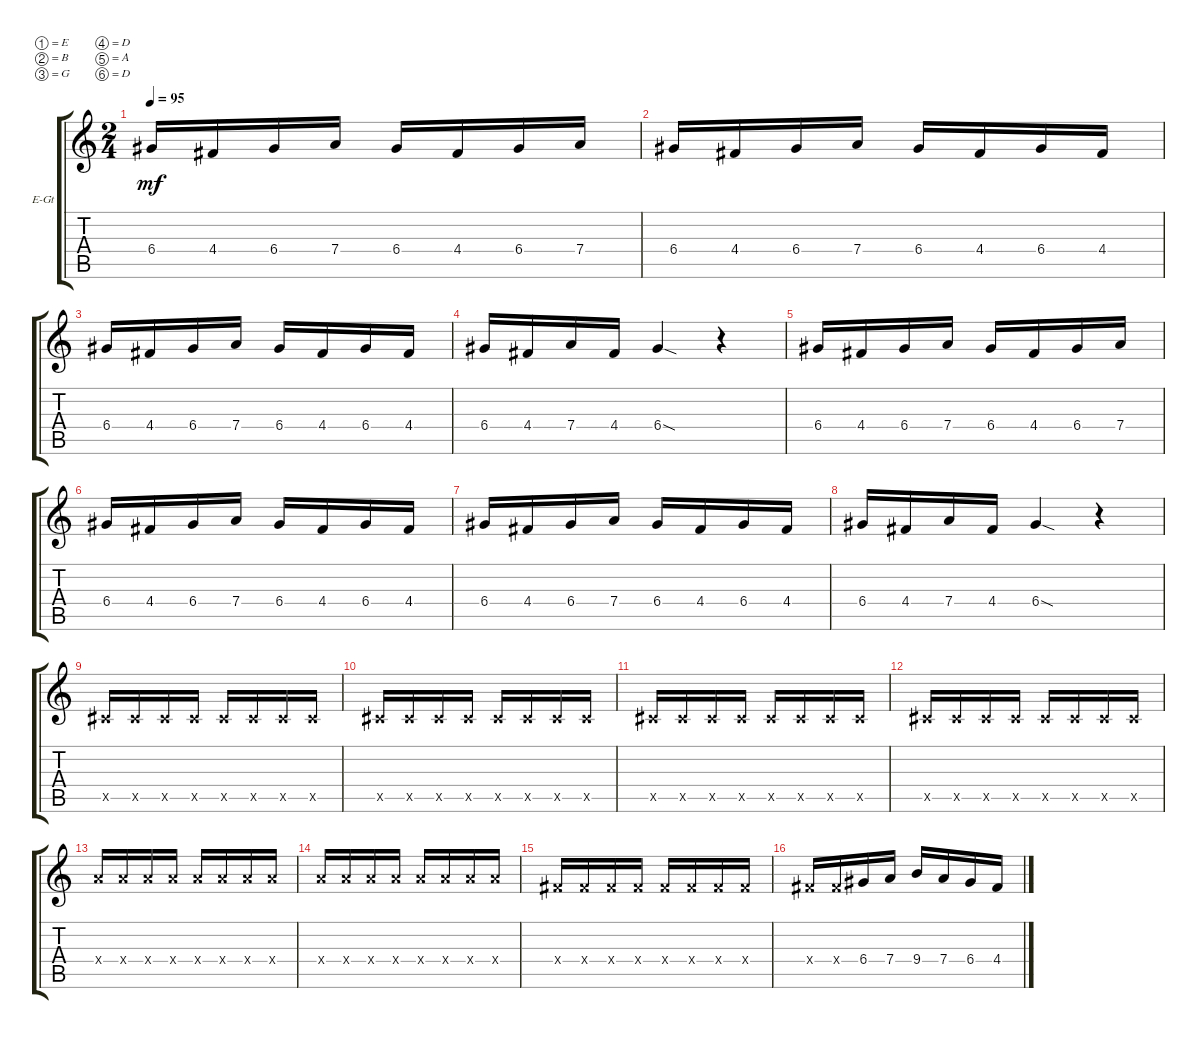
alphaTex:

\bracketExtendMode groupsimilarinstruments
\firstSystemTrackNameOrientation horizontal
\otherSystemsTrackNameOrientation horizontal
\track ("Electric Guitar" "E-Gt") {instrument overdrivenguitar}
\staff {score tabs}
\tuning (E4 B3 G3 D3 A2 D3)
\ts (2 4)
\tempo 95
\clef g2
\scale
0.333333
\ks c
6.4.16{dy mf} 4.4.16 6.4.16 7.4.16 6.4.16 4.4.16 6.4.16 7.4.16 |
\scale
0.333333 6.4.16 4.4.16 6.4.16 7.4.16 6.4.16 4.4.16 6.4.16 4.4.16 |
\scale
0.333333 6.4.16 4.4.16 6.4.16 7.4.16 6.4.16 4.4.16 6.4.16 4.4.16 |
\scale
0.333333 6.4.16 4.4.16 7.4.16 4.4.16 6.4{sod}.4 r.4 |
\scale
0.333333 6.4.16 4.4.16 6.4.16 7.4.16 6.4.16 4.4.16 6.4.16 7.4.16 |
\scale
0.333333 6.4.16 4.4.16 6.4.16 7.4.16 6.4.16 4.4.16 6.4.16 4.4.16 |
\scale
0.333333 6.4.16 4.4.16 6.4.16 7.4.16 6.4.16 4.4.16 6.4.16 4.4.16 |
\scale
0.333333 6.4.16 4.4.16 7.4.16 4.4.16 6.4{sod}.4 r.4 |
\beaming (8 2 2)
\scale
0.333333 4.5{x}.16 4.5{x}.16 4.5{x}.16 4.5{x}.16 4.5{x}.16 4.5{x}.16 4.5{x}.16 4.5{x}.16 |
\scale
0.333333 4.5{x}.16 4.5{x}.16 4.5{x}.16 4.5{x}.16 4.5{x}.16 4.5{x}.16 4.5{x}.16 4.5{x}.16 |
\scale
0.333333 4.5{x}.16 4.5{x}.16 4.5{x}.16 4.5{x}.16 4.5{x}.16 4.5{x}.16 4.5{x}.16 4.5{x}.16 |
\scale
0.333333 4.5{x}.16 4.5{x}.16 4.5{x}.16 4.5{x}.16 4.5{x}.16 4.5{x}.16 4.5{x}.16 4.5{x}.16 |
\scale
0.333333 7.4{x}.16 7.4{x}.16 7.4{x}.16 7.4{x}.16 7.4{x}.16 7.4{x}.16 7.4{x}.16 7.4{x}.16 |
\scale
0.333333 7.4{x}.16 7.4{x}.16 7.4{x}.16 7.4{x}.16 7.4{x}.16 7.4{x}.16 7.4{x}.16 7.4{x}.16 |
\scale
0.333333 4.4{x}.16 4.4{x}.16 4.4{x}.16 4.4{x}.16 4.4{x}.16 4.4{x}.16 4.4{x}.16 4.4{x}.16 |
\scale
0.333333 4.4{x}.16 4.4{x}.16 6.4.16 7.4.16 9.4.16 7.4.16 6.4.16 4.4.16
